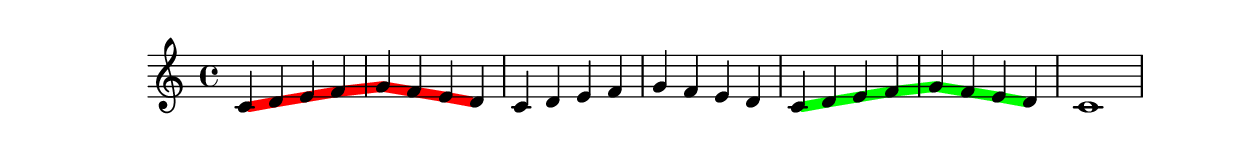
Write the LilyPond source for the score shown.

% A simple syntax proposal as a starting point.
% Feel free to remove if obsolete.

\version "2.19.37"

connect-noteheads =
#(define-music-function (parser location col mus) (color? ly:music?)
   #{
     <<
       $mus
       % \new Voice    % changes horizontal spacing. Why?
       \makeClusters {
         \override ClusterSpanner.color = $col
         $mus
       }
     >>
   #})

\score {
  \new Staff \relative c'{
    \connect-noteheads #red {
      c4 d e f g f e d
    }
    c4 d e f g f e d
    \connect-noteheads #green {
      c4 d e f g f e d
    }
    c1
  }

  \layout {
    \context {
      \Voice

      \override ClusterSpanner.X-offset = #0.6
      \override ClusterSpanner.padding = #0.5
      \override ClusterSpanner.layer = #-1
    }
  }
}
